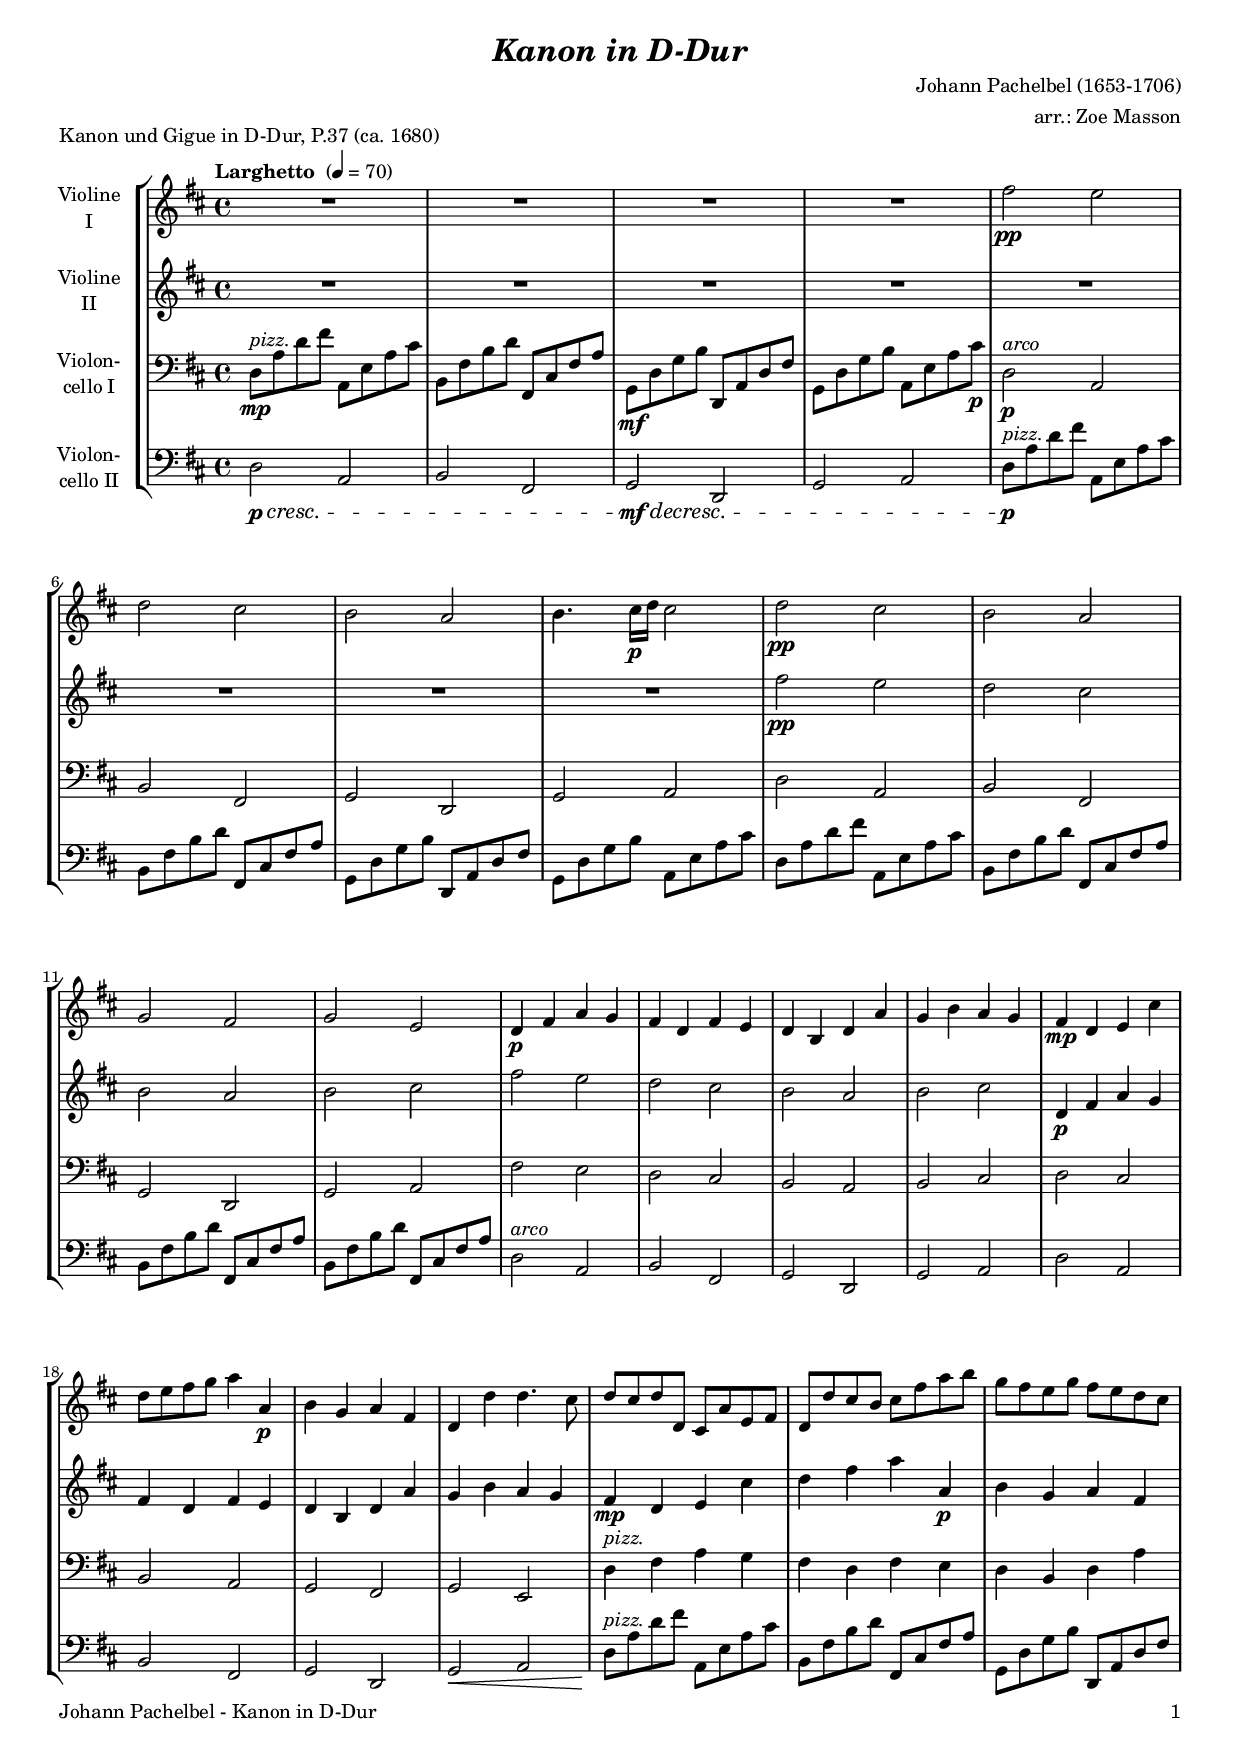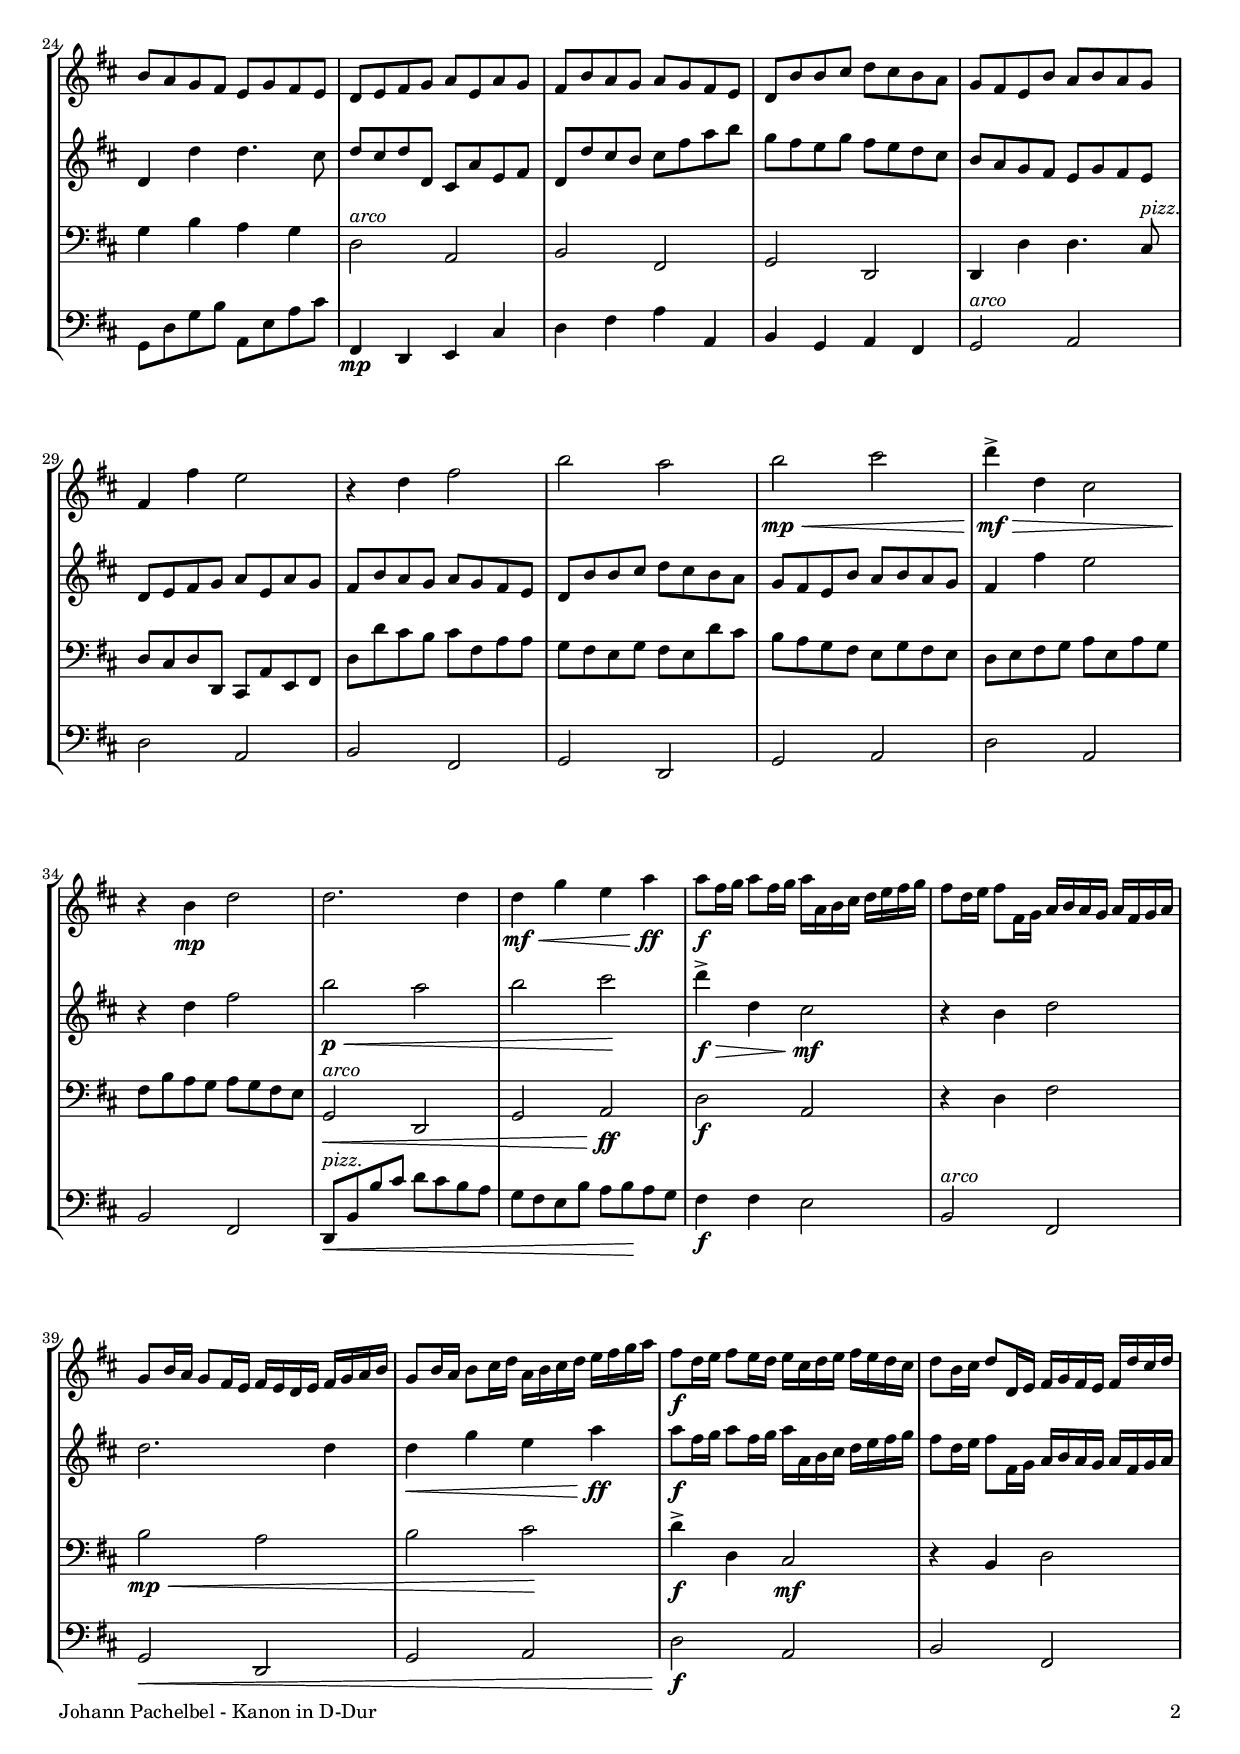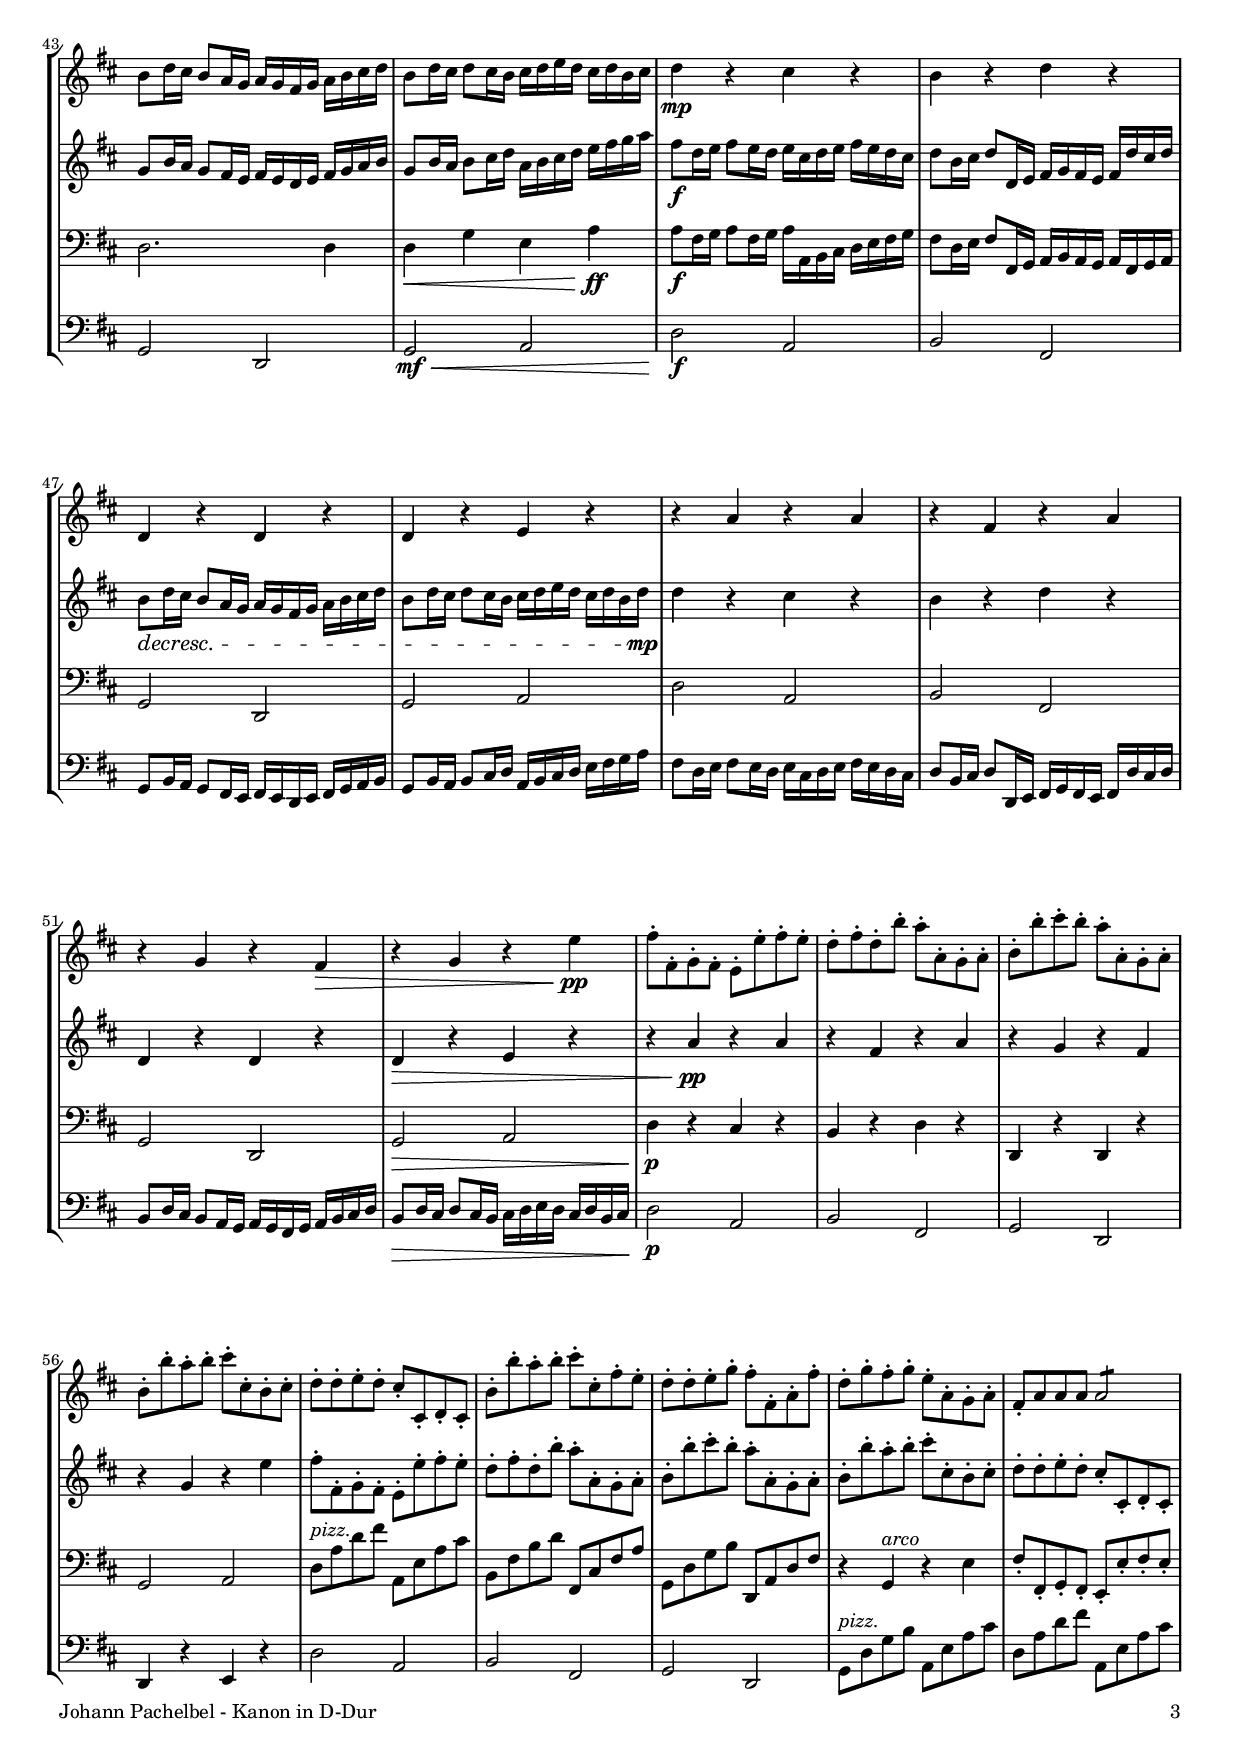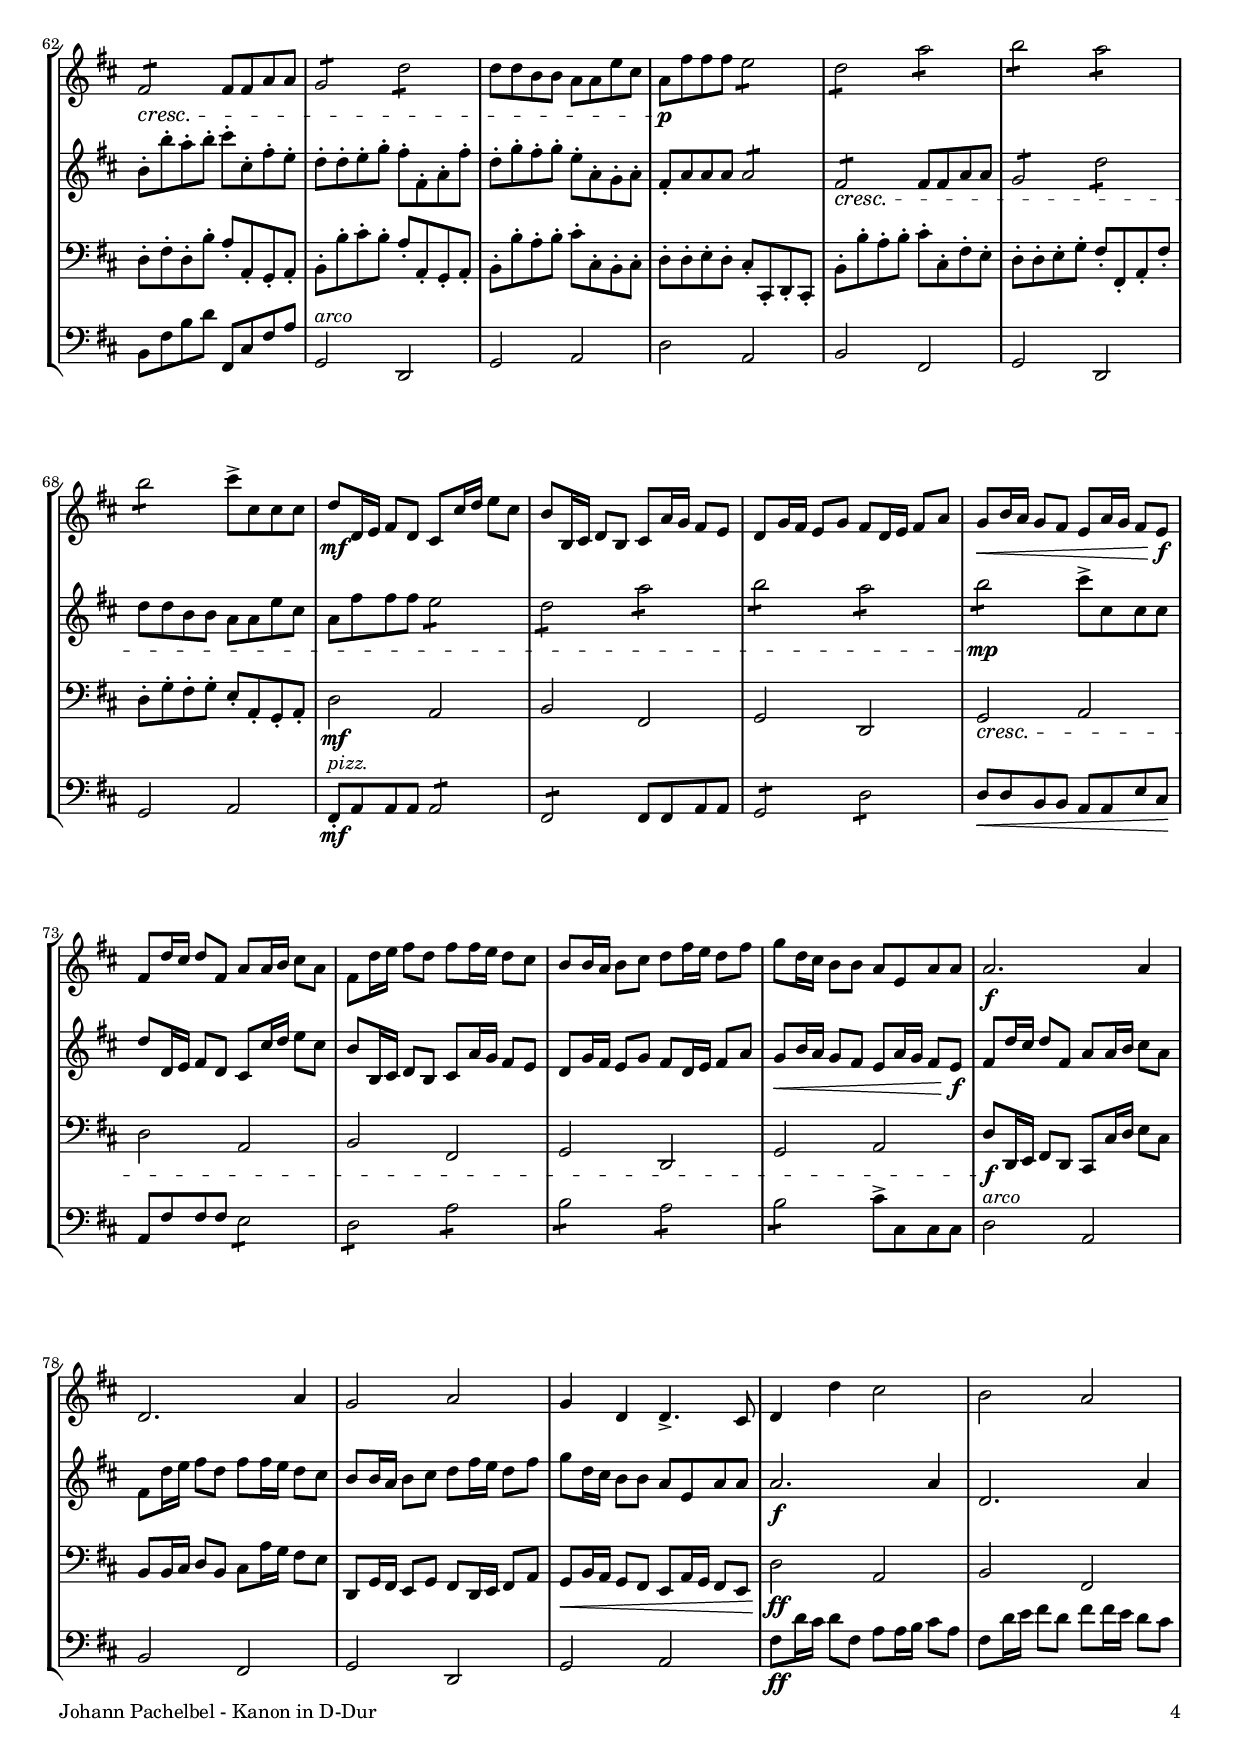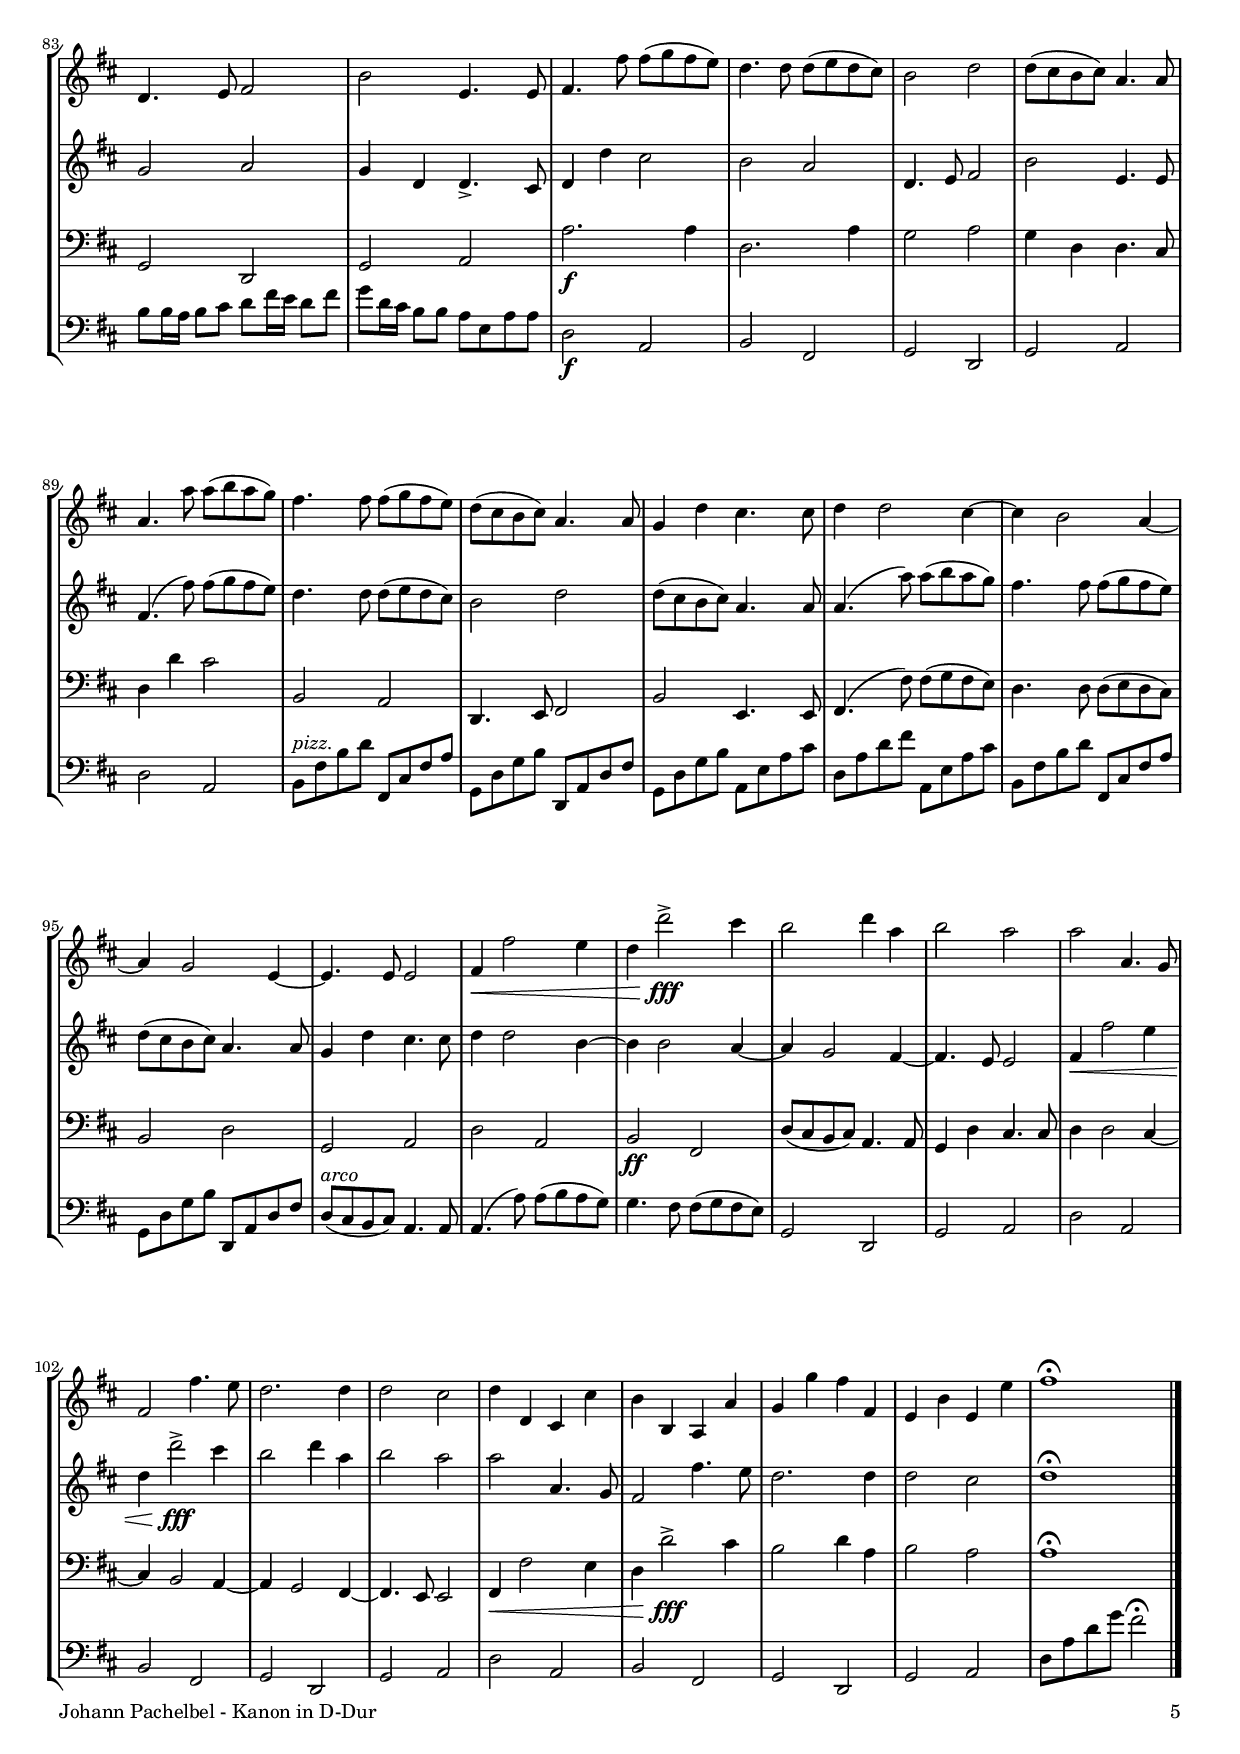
\version "2.22.0"
\include "deutsch.ly"
  
#(set-global-staff-size 17)

\header {
  title     = \markup \bold \italic "Kanon in D-Dur"
  composer  = "Johann Pachelbel (1653-1706)"
  arranger  = "arr.: Zoe Masson"
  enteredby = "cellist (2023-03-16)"
  piece     = "Kanon und Gigue in D-Dur, P.37 (ca. 1680)"
}

voiceconsts = {
  \key d \major
  \time 4/4
  \clef "treble"
%  \numericTimeSignature
  \compressEmptyMeasures
  % Set default beaming for all staves
%  \set Timing.beamExceptions = #'()
%  \set Timing.baseMoment     = #(ly:make-moment 1 4)
%  \set Timing.beatStructure  = #'(1 1 1)
  \tempo "Larghetto " 4=70
}

mifl = "flute"
mivl = "violin"
miba = "cello"
mipz = "pizzicato strings"

arco = \markup \italic "arco"
atem = \mark \markup \box \italic "a tempo"
piul = \mark \markup \box \italic "più lento"
pizz = \markup \italic "pizz."
prit = \mark \markup \box \italic "poco rit."

va = \relative c'' {
  \voiceconsts

  R1*4
  fis2\pp e
  d cis
  h a
  h4. cis16\p d cis2
  d\pp cis

  h a
  g fis
  g e
  d4\p fis a g
  fis d fis e
  d h d a'
  g h a g

  fis\mp d e cis'
  d8 e fis g a4 a,\p
  h g a fis
  d d' d4. cis8
  d cis d d, cis a' e fis
  d d' cis h cis fis a h

  g fis e g fis e d cis
  h a g fis e g fis e
  d e fis g a e a g
  fis h a g a g fis e
  d h' h cis d cis h a

  g fis e h' a h a g
  fis4 fis' e2
  r4 d fis2
  h a
  h\mp\< cis

  d4->\!\mf\> d, cis2
  r4\! h\mp d2
  d2. d4
  d\mf\< g e a\!\ff

  a8\f fis16 g a8 fis16 g a a, h cis d e fis g
  fis8 d16 e fis8 fis,16 g a h a g a fis g a
  g8 h16 a g8 fis16 e fis e d e fis g a h

  g8 h16 a h8 cis16 d a h cis d e fis g a
  fis8\f d16 e fis8 e16 d e cis d e fis e d cis
  d8 h16 cis d8 d,16 e fis g fis e fis d' cis d

  h8 d16 cis h8 a16 g a g fis g a h cis d
  h8 d16 cis d8 cis16 h cis d e d cis d h cis
  d4\mp r cis r

  h r d r
  d, r d r
  d r e r

  r a r a
  r fis r a
  r g r fis\>

  r g r e'\!\pp
  fis8-. fis,-. g-. fis-. e-. e'-. fis-. e-.
  d-. fis-. d-. h'-. a-. a,-. g-. a-.
  h-. h'-. cis-. h-. a-. a,-. g-. a-.

  h-. h'-. a-. h-. cis-. cis,-. h-. cis-.
  d-. d-. e-. d-. cis-. cis,-. d-. cis-.
  h'-. h'-. a-. h-. cis-. cis,-. fis-. e-.
  d-. d-. e-. g-. fis-. fis,-. a-. fis'-.
  d-. g-. fis-. g-. e-. a,-. g-. a-.

  fis-. a a a \repeat tremolo 4 a
  \repeat tremolo 4 fis\cresc fis fis a a
  \repeat tremolo 4 g \repeat tremolo 4 d'
  d d h h a a e' cis
  a\p fis' fis fis \repeat tremolo 4 e

  \repeat tremolo 4 d \repeat tremolo 4 a'
  \repeat tremolo 4 h \repeat tremolo 4 a
  \repeat tremolo 4 h cis-> cis, cis cis
  d\mf d,16 e fis8 d cis cis'16 d e8 cis

  h h,16 cis d8 h cis a'16 g fis8 e
  d g16 fis e8 g fis d16 e fis8 a
  g\< h16 a g8 fis e a16 g fis8 e\!\f
  fis d'16 cis d8 fis, a a16 h cis8 a

  fis d'16 e fis8 d fis fis16 e d8 cis
  h h16 a h8 cis d fis16 e d8 fis
  g d16 cis h8 h a e a a
  a2.\f a4

  d,2. a'4
  g2 a
  g4 d d4.-> cis8
  d4 d' cis2

  h a
  d,4. e8 fis2
  h e,4. e8
  fis4. fis'8 fis( g fis e)

  d4. d8 d( e d cis)
  h2 d
  d8( cis h cis) a4. a8
  a4. a'8 a( h a g)
  fis4. fis8 fis( g fis e)
  d( cis h cis) a4. a8

  g4 d' cis4. cis8
  d4 d2 cis4~
  cis h2 a4~
  a g2 e4~
  e4. e8 e2

  fis4\< fis'2 e4
  d d'2->\!\fff cis4

  h2 d4 a
  h2 a
  a a,4. g8
  fis2 fis'4. e8

  d2. d4
  d2 cis
  d4 d, cis cis'
  h h, a a'
  g g' fis fis,
  e h' e, e'
  fis1\fermata \bar "|."
}

vb = \relative c'' {
  \voiceconsts

  R1*8
  fis2\pp e
  d cis
  h a
  h cis
  fis e
  d cis
  h a
  h cis

  d,4\p fis a g
  fis d fis e
  d h d a'
  g h a g
  fis\mp d e cis'
  d fis a a,\p

  h g a fis
  d d' d4. cis8
  d cis d d, cis a' e fis
  d d' cis h cis fis a h
  g fis e g fis e d cis

  h a g fis e g fis e
  d e fis g a e a g
  fis h a g a g fis e
  d h' h cis d cis h a
  g fis e h' a h a g

  fis4 fis' e2
  r4 d fis2
  h\p\< a
  h cis\!

  d4->\f\> d, cis2\!\mf
  r4 h d2
  d2. d4

  d\< g e a\!\ff
  a8\f fis16 g a8 fis16 g a a, h cis d e fis g
  fis8 d16 e fis8 fis,16 g a h a g a fis g a

  g8 h16 a g8 fis16 e fis e d e fis g a h
  g8 h16 a h8 cis16 d a h cis d e fis g a
  fis8\f d16 e fis8 e16 d e cis d e fis e d cis

  d8 h16 cis d8 d,16 e fis g fis e fis d' cis d
  h8\decresc d16 cis h8 a16 g a g fis g a h cis d
  h8 d16 cis d8 cis16 h cis d e d cis d h d\mp

  d4 r cis r
  h r d r
  d, r d r

  d\> r e r
  r a\!\pp r a
  r fis r a
  r g r fis

  r g r e'
  fis8-. fis,-. g-. fis-. e-. e'-. fis-. e-.
  d-. fis-. d-. h'-. a-. a,-. g-. a-.
  h-. h'-. cis-. h-. a-. a,-. g-. a-.
  h-. h'-. a-. h-. cis-. cis,-. h-. cis-.

  d-. d-. e-. d-. cis-. cis,-. d-. cis-.
  h'-. h'-. a-. h-. cis-. cis,-. fis-. e-.
  d-. d-. e-. g-. fis-. fis,-. a-. fis'-.
  d-. g-. fis-. g-. e-. a,-. g-. a-.
  fis-. a a a \repeat tremolo 4 a

  \repeat tremolo 4 fis\cresc fis fis a a
  \repeat tremolo 4 g \repeat tremolo 4 d'
  d d h h a a e' cis
  a fis' fis fis \repeat tremolo 4 e

  \repeat tremolo 4 d \repeat tremolo 4 a'
  \repeat tremolo 4 h \repeat tremolo 4 a
  \repeat tremolo 4 h\mp cis-> cis, cis cis
  d d,16 e fis8 d cis cis'16 d e8 cis

  h h,16 cis d8 h cis a'16 g fis8 e
  d g16 fis e8 g fis d16 e fis8 a
  g\< h16 a g8 fis e a16 g fis8 e\!\f
  fis d'16 cis d8 fis, a a16 h cis8 a

  fis d'16 e fis8 d fis fis16 e d8 cis
  h h16 a h8 cis d fis16 e d8 fis
  g d16 cis h8 h a e a a
  a2.\f a4

  d,2. a'4
  g2 a
  g4 d d4.-> cis8
  d4 d' cis2

  h a
  d,4. e8 fis2
  h e,4. e8
  fis4.( fis'8) fis( g fis e)
  d4. d8 d( e d cis)
  h2 d

  d8( cis h cis) a4. a8
  a4.( a'8) a( h a g)
  fis4. fis8 fis( g fis e)
  d( cis h cis) a4. a8
  g4 d' cis4. cis8

  d4 d2 h4~
  h h2 a4~
  a g2 fis4~
  fis4. e8 e2
  fis4\< fis'2 e4
  d d'2->\!\fff cis4

  h2 d4 a
  h2 a
  a a,4. g8
  fis2 fis'4. e8
  d2. d4
  d2 cis
  d1\fermata \bar "|."
}

vc = \relative c {
  \voiceconsts
  \clef "bass"

  d8\mp^\pizz a' d fis a,, e' a cis
  h, fis' h d fis,, cis' fis a
  g,\mf d' g h d,, a' d fis
  g, d' g h a, e' a cis\p

  \set Staff.midiInstrument = \miba
  d,2\p^\arco a
  h fis
  g d
  g a
  d a

  h fis
  g d
  g a
  fis' e
  d cis
  h a
  h cis

  d cis
  h a
  g fis
  g e
  \set Staff.midiInstrument = \mipz
  d'4^\pizz fis a g
  fis d fis e

  d h d a'
  g h a g
  \set Staff.midiInstrument = \miba
  d2^\arco a
  h fis
  g d

  d4 d' d4.
  \set Staff.midiInstrument = \mipz
  cis8^\pizz
  d cis d d, cis a' e fis
  d' d' cis h cis fis, a a
  g fis e g fis e d' cis
  h a g fis e g fis e

  d e fis g a e a g
  fis h a g a g fis e
  \set Staff.midiInstrument = \miba
  g,2^\arco\< d
  g a\!\ff

  d\f a
  r4 d fis2
  h\mp\< a

  h cis\!
  d4->\f d, cis2\mf
  r4 h d2

  d2. d4
  d\< g e a\!\ff
  a8\f fis16 g a8 fis16 g a a, h cis d e fis g

  fis8 d16 e fis8 fis,16 g a h a g a fis g a
  g2 d
  g a

  d a
  h fis
  g d

  g\> a
  d4\!\p r cis r
  h r d r
  d, r d r

  g2 a
  \set Staff.midiInstrument = \mipz
  d8^\pizz a' d fis a,, e' a cis
  h, fis' h d  fis,, cis' fis a
  g, d' g h d,, a' d fis
  \set Staff.midiInstrument = \miba
  r4 g,^\arco r e'

  fis8-. fis,-. g-. fis-. e-. e'-. fis-. e-.
  d-. fis-. d-. h'-. a-. a,-. g-. a-.
  h-. h'-. cis-. h-. a-. a,-. g-. a-.
  h-. h'-. a-. h-. cis-. cis,-. h-. cis-.
  d-. d-. e-. d-. cis-. cis,-. d-. cis-.

  h'-. h'-. a-. h-. cis-. cis,-. fis-. e-.
  d-. d-. e-. g-. fis-. fis,-. a-. fis'-.
  d-. g-. fis-. g-. e-. a,-. g-. a-.
  d2\mf a

  h fis
  g d
  g\cresc a
  d a

  h fis
  g d
  g a
  d8\f d,16 e fis8 d cis cis'16 d e8 cis

  h h16 cis d8 h cis a'16 g fis8 e
  d, g16 fis e8 g fis d16 e fis8 a
  g\< h16 a g8 fis e a16 g fis8 e
  d'2\ff a

  h fis
  g d
  g a
  a'2.\f a4

  d,2. a'4
  g2 a
  g4 d d4. cis8
  d4 d' cis2
  h, a
  d,4. e8 fis2

  h e,4. e8
  fis4.( fis'8) fis( g fis e)
  d4. d8 d( e d cis)
  h2 d
  g, a

  d a
  h\ff fis
  d'8( cis h cis) a4. a8
  g4 d' cis4. cis8
  d4 d2 cis4~
  cis h2 a4~

  a g2 fis4~
  fis4. e8 e2
  fis4\< fis'2 e4
  d d'2->\!\fff cis4
  h2 d4 a
  h2 a
  a1\fermata \bar "|."
}

vd = \relative c {
  \voiceconsts
  \clef "bass"

  d2\p\cresc a
  h fis
  g\mf\decresc d
  g a

  \set Staff.midiInstrument = \mipz
  d8\p^\pizz a' d fis a,, e' a cis
  h, fis' h d fis,, cis' fis a
  g, d' g h d,, a' d fis
  g, d' g h a, e' a cis
  d, a' d fis a,, e' a cis

  h, fis' h d fis,, cis' fis a
  h, fis' h d fis,, cis' fis a
  h, fis' h d fis,, cis' fis a
  \set Staff.midiInstrument = \miba
  d,2^\arco a
  h fis
  g d
  g a

  d a
  h fis
  g d
  g\< a
  \set Staff.midiInstrument = \mipz
  d8^\pizz\! a' d fis a,, e' a cis
  h, fis' h d fis,, cis' fis a

  g, d' g h d,, a' d fis
  g, d' g h a, e' a cis
  fis,,4\mp d e cis'
  d fis a a,
  h g a fis
  
  \set Staff.midiInstrument = \miba
  g2^\arco a
  d a
  h fis
  g d
  g a

  d a
  h fis
  \set Staff.midiInstrument = \mipz
  d8^\pizz\< h' h' cis d cis h a
  g fis e h' a h\! a g

  fis4\f fis e2
  \set Staff.midiInstrument = \miba
  h^\arco fis
  g\< d

  g a
  d\!\f a
  h fis

  g d
  g\mf\< a
  d\!\f a

  h fis
  g8 h16 a g8 fis16 e fis e d e fis g a h
  g8 h16 a h8 cis16 d a h cis d e fis g a

  fis8 d16 e fis8 e16 d e cis d e fis e d cis
  d8 h16 cis d8 d,16 e fis g fis e fis d' cis d
  h8 d16 cis h8 a16 g a g fis g a h cis d

  h8\> d16 cis d8 cis16 h cis d e d cis d h cis\!
  d2\p a
  h fis
  g d

  d4 r e r
  d'2 a
  h fis
  g d
  \set Staff.midiInstrument = \mipz
  g8^\pizz d' g h a, e' a cis

  d, a' d fis a,, e' a cis
  h, fis' h d fis,, cis' fis a
  \set Staff.midiInstrument = \miba
  g,2^\arco d
  g a
  d a

  h fis
  g d
  g a
  \set Staff.midiInstrument = \mipz
  fis8-.\mf^\pizz a a a \repeat tremolo 4 a

  \repeat tremolo 4 fis fis fis a a
  \repeat tremolo 4 g \repeat tremolo 4 d'
  d\< d h h a a e' cis\!
  a fis' fis fis \repeat tremolo 4 e

  \repeat tremolo 4 d \repeat tremolo 4 a'
  \repeat tremolo 4 h \repeat tremolo 4 a
  \repeat tremolo 4 h cis-> cis, cis cis
  \set Staff.midiInstrument = \miba
  d2^\arco a

  h fis
  g d
  g a
  fis'8\ff d'16 cis d8 fis, a a16 h cis8 a

  fis d'16 e fis8 d fis fis16 e d8 cis
  h h16 a h8 cis d fis16 e d8 fis
  g d16 cis h8 h a e a a
  d,2\f a

  h fis
  g d
  g a
  d a
  \set Staff.midiInstrument = \mipz
  h8^\pizz fis' h d fis,, cis' fis a
  g, d' g h d,, a' d fis

  g, d' g h a, e' a cis
  d, a' d fis a,, e' a cis
  h, fis' h d fis,, cis' fis a
  g, d' g h d,, a' d fis
  \set Staff.midiInstrument = \miba
  d(^\arco cis h cis) a4. a8

  a4.( a'8) a( h a g)
  g4. fis8 fis( g fis e)
  g,2 d
  g a
  d a
  h fis

  g d
  g a
  d a
  h fis
  g d
  g a
  d8 a' d g fis2\fermata \bar "|."
}


music = \new StaffGroup <<
      \new Staff {
	\set Staff.midiInstrument = \mivl
	\set Staff.instrumentName = \markup \center-column { "Violine" "I" }
	\transpose d d { \va }
      }

      \new Staff {
	\set Staff.midiInstrument = \mivl
	\set Staff.instrumentName = \markup \center-column { "Violine" "II" }
	\transpose d d { \vb }
      }

      \new Staff {
	\set Staff.midiInstrument = \mipz
	\set Staff.instrumentName = \markup \center-column { "Violon-" "cello I" }
	\transpose d d { \vc }
      }

      \new Staff {
	\set Staff.midiInstrument = \miba
	\set Staff.instrumentName = \markup \center-column { "Violon-" "cello II" }
	\transpose d d { \vd }
      }
>>
\book {
   \paper {
    print-page-number = ##t
    print-first-page-number = ##t
    ragged-last-bottom = ##f
    oddHeaderMarkup = \markup \null
    evenHeaderMarkup = \markup \null
    oddFooterMarkup = \markup {
      \fill-line {
        \on-the-fly #print-page-number-check-first
        "Johann Pachelbel - Kanon in D-Dur" \fromproperty #'page:page-number-string
      }
    }
    evenFooterMarkup = \oddFooterMarkup
  } \score {
    \music
    \layout {}
  }

  \score {
    \unfoldRepeats \music

    \midi {
      \context {
        \Score
      }
    }
  }
}